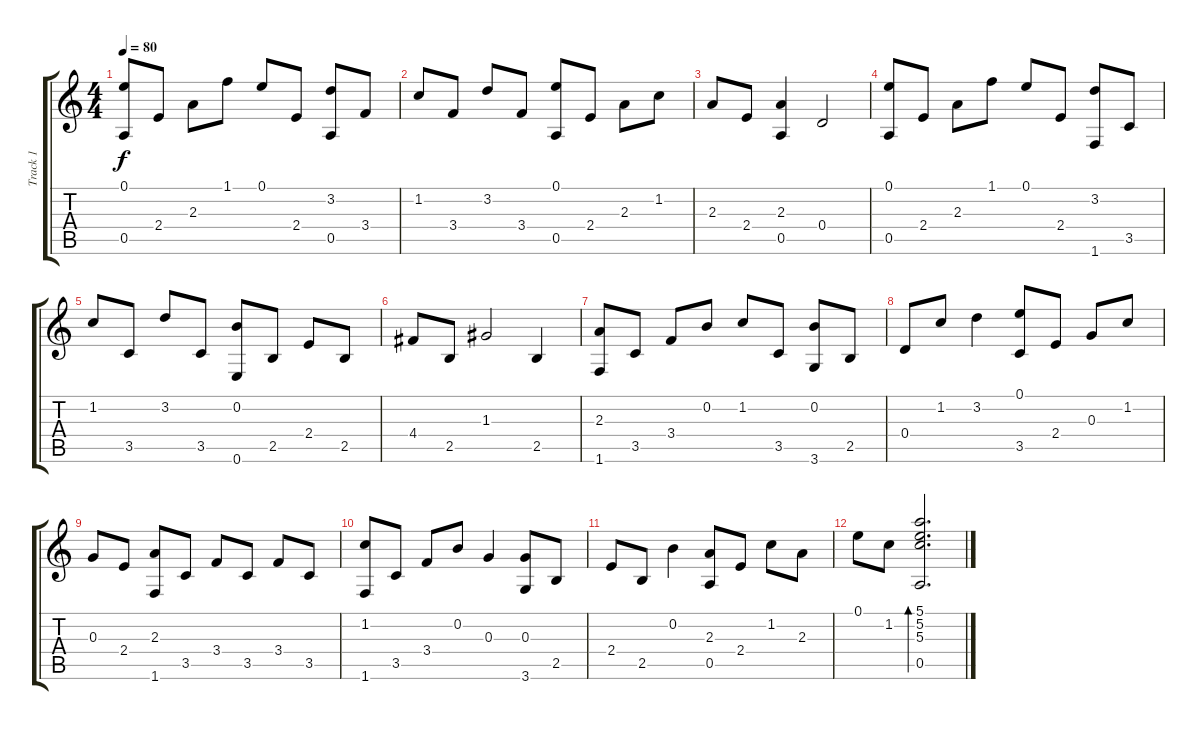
\track ("Track 1" "Track 1") {instrument acousticguitarnylon}
\staff {score tabs}
\tuning (E4 B3 G3 D3 A2 E2) {hide}
\ts (4 4)
\tempo 80
\clef g2
\ks c
(0.1 0.5).8{dy f} 2.4.8 2.3.8 1.1.8 0.1.8 2.4.8 (3.2 0.5).8 3.4.8 |
1.2.8 3.4.8 3.2.8 3.4.8 (0.1 0.5).8 2.4.8 2.3.8 1.2.8 |
2.3.8 2.4.8 (2.3 0.5).4 0.4.2 |
(0.1 0.5).8 2.4.8 2.3.8 1.1.8 0.1.8 2.4.8 (3.2 1.6).8 3.5.8 |
1.2.8 3.5.8 3.2.8 3.5.8 (0.2 0.6).8 2.5.8 2.4.8 2.5.8 |
4.4.8 2.5.8 1.3.2 2.5.4 |
(2.3 1.6).8 3.5.8 3.4.8 0.2.8 1.2.8 3.5.8 (0.2 3.6).8 2.5.8 |
0.4.8 1.2.8 3.2.4 (0.1 3.5).8 2.4.8 0.3.8 1.2.8 |
0.3.8 2.4.8 (2.3 1.6).8 3.5.8 3.4.8 3.5.8 3.4.8 3.5.8 |
(1.2 1.6).8 3.5.8 3.4.8 0.2.8 0.3.4 (0.3 3.6).8 2.5.8 |
2.4.8 2.5.8 0.2.4 (2.3 0.5).8 2.4.8 1.2.8 2.3.8 |
0.1.8 1.2.8 (5.1 5.2 5.3 0.5).2{d bd 60}
